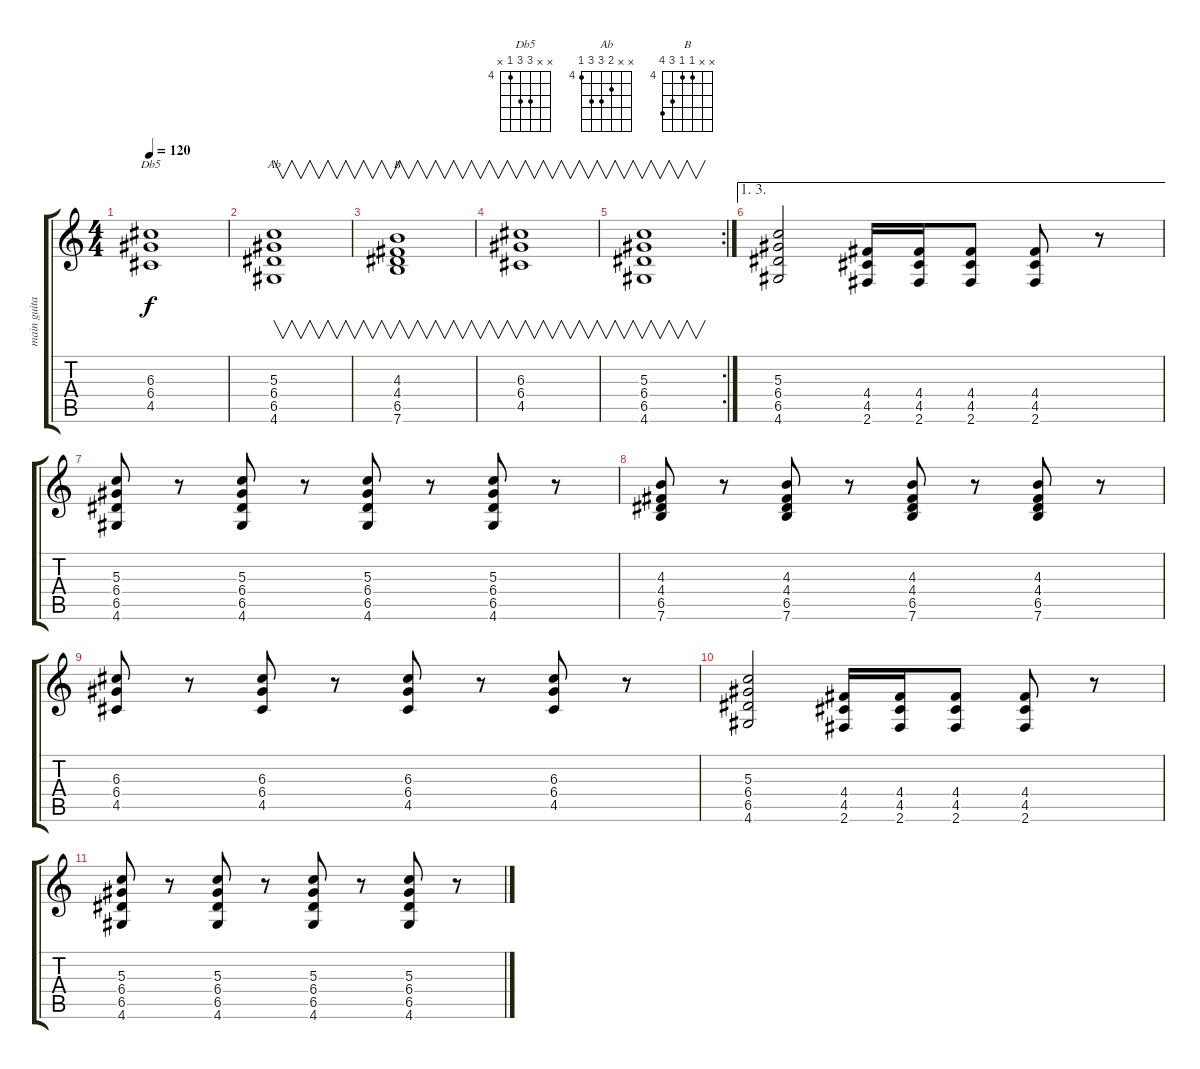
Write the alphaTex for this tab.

\track ("main guitar" "main guita") {instrument electricguitarjazz}
\staff {score tabs}
\tuning (E4 B3 G3 D3 A2 E2) {hide}
\chord ("Db5" x x 6 6 4 x) {firstfret 4}
\chord ("Ab" x x 5 6 6 4) {firstfret 4}
\chord ("B" x x 4 4 6 7) {firstfret 4}
\ts (4 4)
\tempo 120
\clef g2
\ks c
(6.3 6.4 4.5).1{ch "Db5" dy f} |
(5.3 6.4 6.5 4.6).1{v ch "Ab"} |
(4.3 4.4 6.5 7.6).1{v ch "B"} |
(6.3 6.4 4.5).1{v} |
\rc 2
(5.3 6.4 6.5 4.6).1{v} |
\ae (1 3)
(5.3 6.4 6.5 4.6).2 (4.4 4.5 2.6).16 (4.4 4.5 2.6).16 (4.4 4.5 2.6).8 (4.4 4.5 2.6).8 r.8 |
(5.3 6.4 6.5 4.6).8 r.8 (5.3 6.4 6.5 4.6).8 r.8 (5.3 6.4 6.5 4.6).8 r.8 (5.3 6.4 6.5 4.6).8 r.8 |
(4.3 4.4 6.5 7.6).8 r.8 (4.3 4.4 6.5 7.6).8 r.8 (4.3 4.4 6.5 7.6).8 r.8 (4.3 4.4 6.5 7.6).8 r.8 |
(6.3 6.4 4.5).8 r.8 (6.3 6.4 4.5).8 r.8 (6.3 6.4 4.5).8 r.8 (6.3 6.4 4.5).8 r.8 |
(5.3 6.4 6.5 4.6).2{volume 0} (4.4 4.5 2.6).16 (4.4 4.5 2.6).16 (4.4 4.5 2.6).8 (4.4 4.5 2.6).8 r.8 |
(5.3 6.4 6.5 4.6).8 r.8 (5.3 6.4 6.5 4.6).8 r.8 (5.3 6.4 6.5 4.6).8 r.8 (5.3 6.4 6.5 4.6).8 r.8
